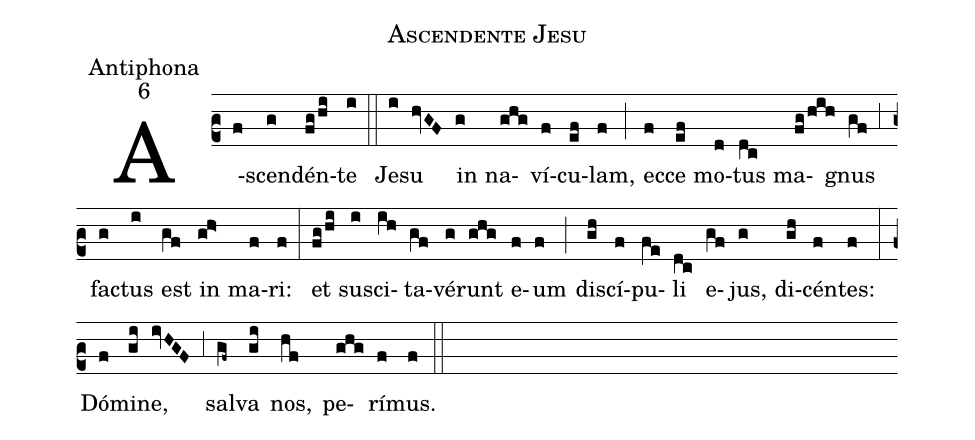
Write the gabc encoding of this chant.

name:Ascendente Jesu;
office-part:Antiphona;
mode:6;
%%
(c2) A(f)scen(g)dén(fg/hi)te(i) (::)
Je(i)su(hvGF) in(g) na(ghg)ví(f)cu(ef)lam,(f) (;) ec(f)ce(ef) mo(d)tus(dc) ma(fg/hih)gnus(gf) (,3) fa(g)ctus(i) est(gf) in(gh>) ma(f)ri:(f) (:)
et(fg/hi) su(i)sci(ih)ta(gf)vé(g)runt(ghg) e(f)um(f) (;) di(gh)scí(f)pu(fe)li(dc) e(gf)jus,(g) di(gh)cén(f)tes:(f) (:)
Dó(f)mi(gi)ne,(ivHGF) (,3) sal(gf~)va(gi) nos,(hf) pe(ghg)rí(f)mus.(f) (::)
